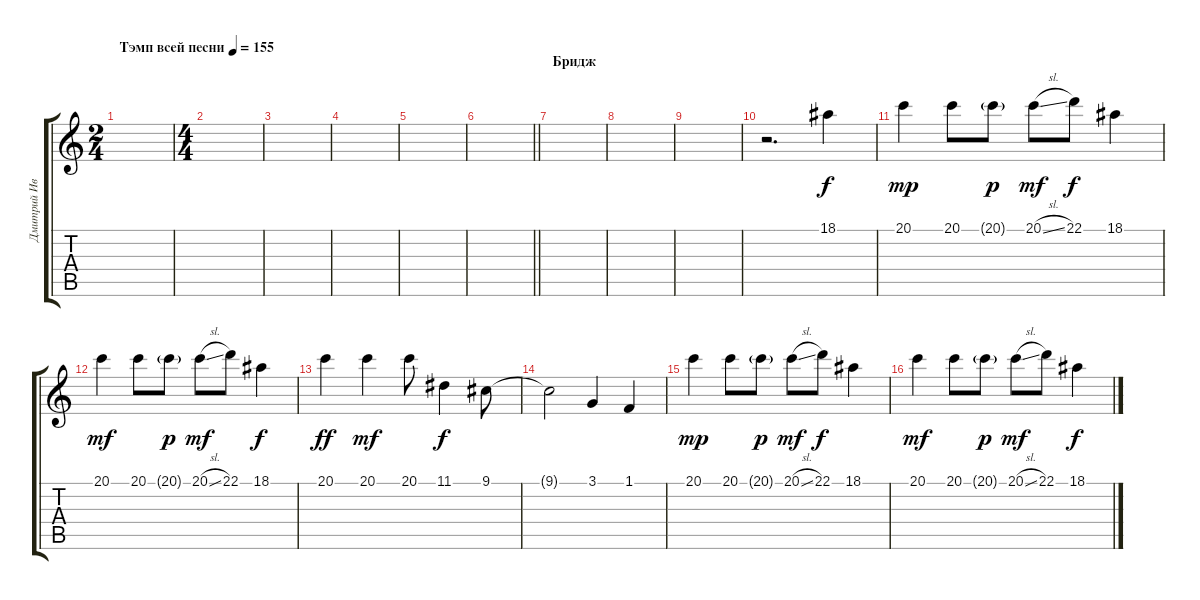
\track ("Дмитрий Иванов" "Дмитрий Ив") {instrument acousticgrandpiano}
\staff {score tabs}
\tuning (E4 B3 G3 D3 A2 E2) {hide}
\ts (2 4)
\tempo (155 "Тэмп всей песни")
\clef g2
\ks c
|
\ts (4 4)
|
|
|
|
\barLineRight lightlight
|
\section ("" "Бридж")
|
|
|
r.2{d} 18.1.4 |
20.1.4{dy mp} 20.1.8 20.1{g}.8{dy p} 20.1{sl}.8{dy mf} 22.1.8{dy f} 18.1.4 |
20.1.4{dy mf} 20.1.8 20.1{g}.8{dy p} 20.1{sl}.8{dy mf} 22.1.8 18.1.4{dy f} |
20.1.4{dy ff} 20.1.4{dy mf} 20.1.8 11.1.4{dy f} 9.1.8 |
9.1{t}.2 3.1.4 1.1.4 |
20.1.4{dy mp} 20.1.8 20.1{g}.8{dy p} 20.1{sl}.8{dy mf} 22.1.8{dy f} 18.1.4 |
20.1.4{dy mf} 20.1.8 20.1{g}.8{dy p} 20.1{sl}.8{dy mf} 22.1.8 18.1.4{dy f}
